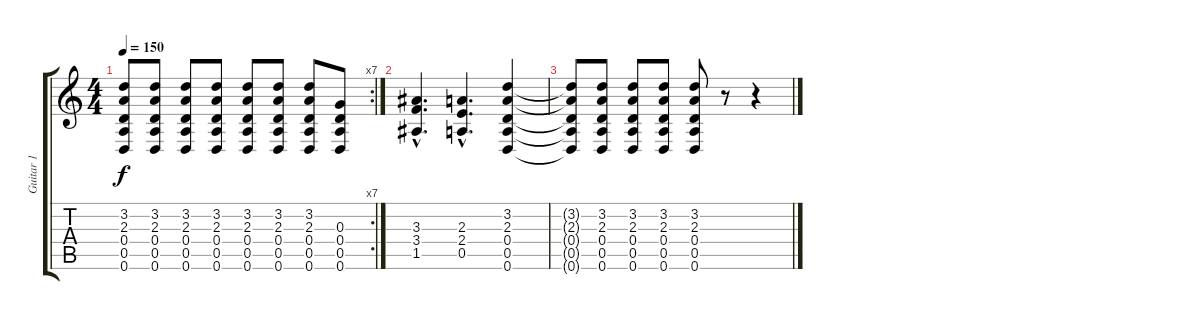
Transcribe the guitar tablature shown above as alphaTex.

\track ("Guitar 1" "Guitar 1") {instrument distortionguitar}
\staff {score tabs}
\tuning (E4 B3 G3 D3 A2 D2) {hide}
\rc 7
\ts (4 4)
\tempo 150
\clef g2
\ks c
(3.2{t} 2.3{t} 0.4{t} 0.5{t} 0.6{t}).8{dy f} (3.2 2.3 0.4 0.5 0.6).8 (3.2 2.3 0.4 0.5 0.6).8 (3.2 2.3 0.4 0.5 0.6).8 (3.2 2.3 0.4 0.5 0.6).8 (3.2 2.3 0.4 0.5 0.6).8 (3.2 2.3 0.4 0.5 0.6).8 (0.3 0.4 0.5 0.6).8 |
(3.3{hac} 3.4{hac} 1.5{hac}).4{d} (2.3{hac} 2.4{hac} 0.5{hac}).4{d} (3.2 2.3 0.4 0.5 0.6).4 |
(3.2{t} 2.3{t} 0.4{t} 0.5{t} 0.6{t}).8 (3.2 2.3 0.4 0.5 0.6).8 (3.2 2.3 0.4 0.5 0.6).8 (3.2 2.3 0.4 0.5 0.6).8 (3.2 2.3 0.4 0.5 0.6).8 r.8 r.4
